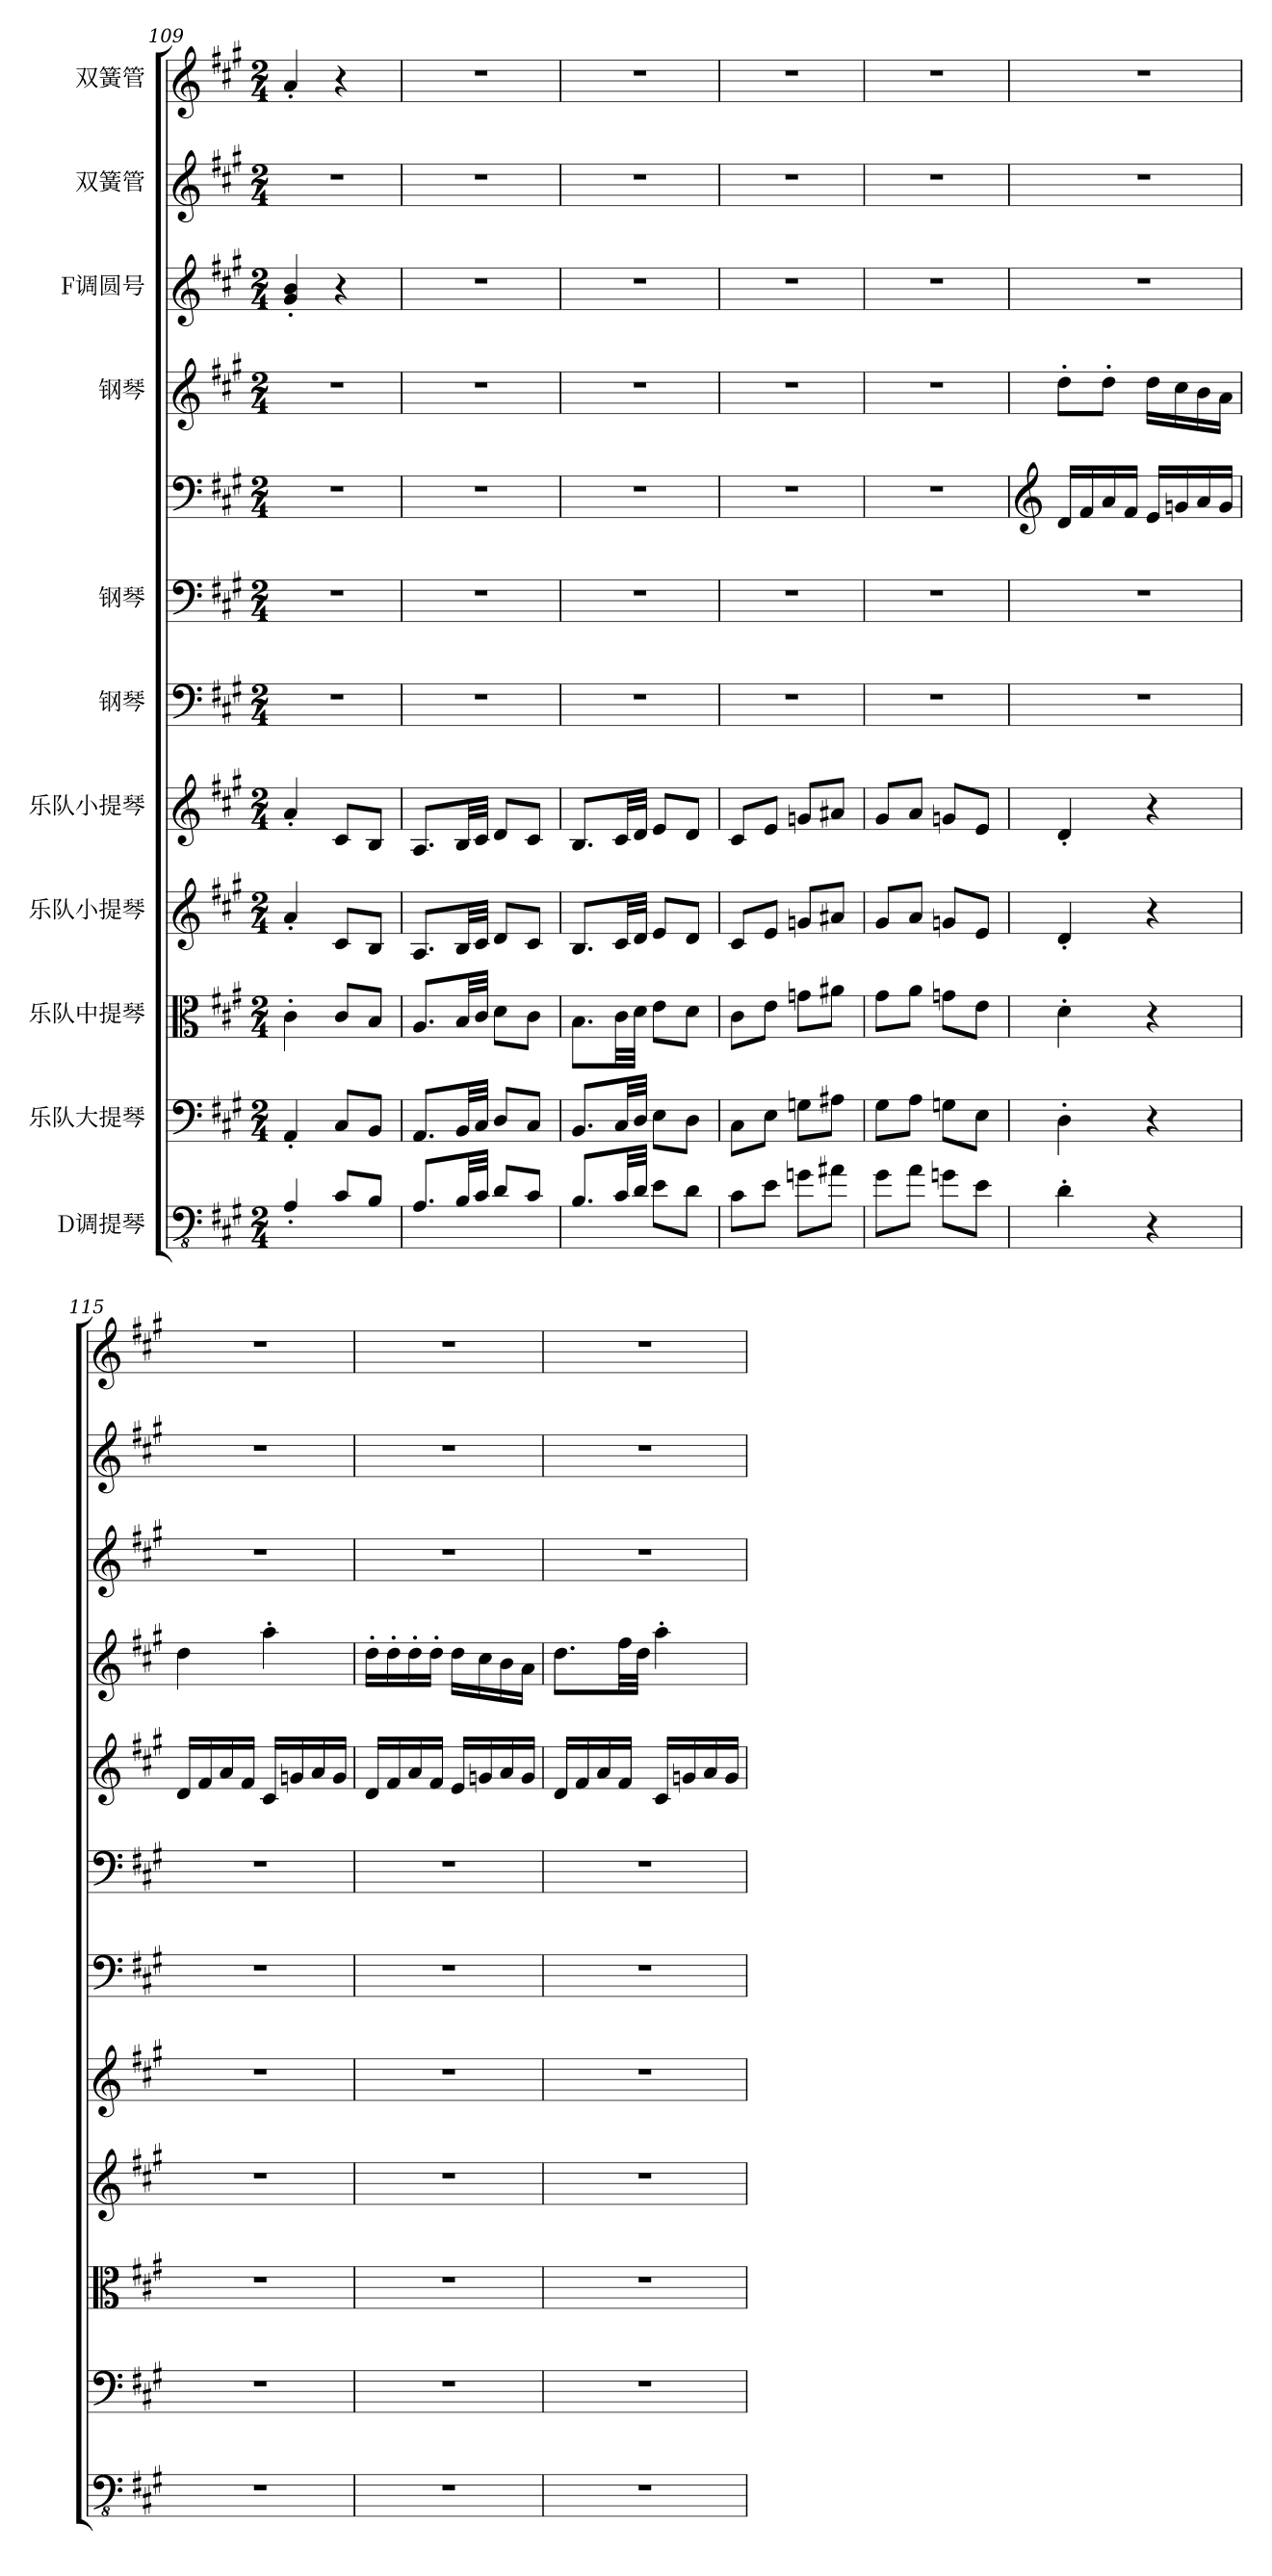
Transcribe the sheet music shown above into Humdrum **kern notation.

**kern	**kern	**kern	**kern	**kern	**kern	**kern	**kern	**kern	**kern	**kern	**kern
*part11	*part10	*part9	*part8	*part7	*part6	*part5	*part5	*part4	*part3	*part2	*part1
*staff12	*staff11	*staff10	*staff9	*staff8	*staff7	*staff6	*staff5	*staff4	*staff3	*staff2	*staff1
*I"D调提琴	*I"乐队大提琴	*I"乐队中提琴	*I"乐队小提琴	*I"乐队小提琴	*I"钢琴	*I"钢琴	*	*I"钢琴	*I"F调圆号	*I"双簧管	*I"双簧管
*clefFv4	*clefF4	*clefC3	*clefG2	*clefG2	*clefF4	*clefF4	*clefF4	*clefG2	*clefG2	*clefG2	*clefG2
*ITrd7c12	*	*	*	*	*	*	*	*	*ITrd4c7	*	*
*k[f#c#g#]	*k[f#c#g#]	*k[f#c#g#]	*k[f#c#g#]	*k[f#c#g#]	*k[f#c#g#]	*k[f#c#g#]	*k[f#c#g#]	*k[f#c#g#]	*k[f#c#]	*k[f#c#g#]	*k[f#c#g#]
*M2/4	*M2/4	*M2/4	*M2/4	*M2/4	*M2/4	*M2/4	*M2/4	*M2/4	*M2/4	*M2/4	*M2/4
*MM80	*MM80	*MM80	*MM80	*MM80	*MM80	*MM80	*MM80	*MM80	*MM80	*MM80	*MM80
=109	=109	=109	=109	=109	=109	=109	=109	=109	=109	=109	=109
4AAA'/	4AA'/	4c#'\	4a'/	4a'/	2r	2r	2r	2r	4c#/' 4e/'	2r	4a'/
8CC#/L	8C#/L	8c#/L	8c#/L	8c#/L	.	.	.	.	4r	.	4r
8BBB/J	8BB/J	8B/J	8B/J	8B/J	.	.	.	.	.	.	.
!!LO:PB:g=z
=110	=110	=110	=110	=110	=110	=110	=110	=110	=110	=110	=110
8.AAA/L	8.AA/L	8.A/L	8.A/L	8.A/L	2r	2r	2r	2r	2r	2r	2r
32BBB/LL	32BB/LL	32B/LL	32B/LL	32B/LL	.	.	.	.	.	.	.
32CC#/JJJ	32C#/JJJ	32c#/JJJ	32c#/JJJ	32c#/JJJ	.	.	.	.	.	.	.
8DD/L	8D/L	8d\L	8d/L	8d/L	.	.	.	.	.	.	.
8CC#/J	8C#/J	8c#\J	8c#/J	8c#/J	.	.	.	.	.	.	.
=111	=111	=111	=111	=111	=111	=111	=111	=111	=111	=111	=111
8.BBB/L	8.BB/L	8.B\L	8.B/L	8.B/L	2r	2r	2r	2r	2r	2r	2r
32CC#/LL	32C#/LL	32c#\LL	32c#/LL	32c#/LL	.	.	.	.	.	.	.
32DD/JJJ	32D/JJJ	32d\JJJ	32d/JJJ	32d/JJJ	.	.	.	.	.	.	.
8EE\L	8E\L	8e\L	8e/L	8e/L	.	.	.	.	.	.	.
8DD\J	8D\J	8d\J	8d/J	8d/J	.	.	.	.	.	.	.
=112	=112	=112	=112	=112	=112	=112	=112	=112	=112	=112	=112
8CC#\L	8C#\L	8c#\L	8c#/L	8c#/L	2r	2r	2r	2r	2r	2r	2r
8EE\J	8E\J	8e\J	8e/J	8e/J	.	.	.	.	.	.	.
8GGn\L	8Gn\L	8gn\L	8gn/L	8gn/L	.	.	.	.	.	.	.
8AA#X\J	8A#X\J	8a#X\J	8a#X/J	8a#X/J	.	.	.	.	.	.	.
=113	=113	=113	=113	=113	=113	=113	=113	=113	=113	=113	=113
*	*	*	*	*	*	*	*	*	*	*	*MM78
8GG#\L	8G#\L	8g#\L	8g#/L	8g#/L	2r	2r	2r	2r	2r	2r	2r
8AA\J	8A\J	8a\J	8a/J	8a/J	.	.	.	.	.	.	.
8GGn\L	8Gn\L	8gn\L	8gn/L	8gn/L	.	.	.	.	.	.	.
8EE\J	8E\J	8e\J	8e/J	8e/J	.	.	.	.	.	.	.
=114	=114	=114	=114	=114	=114	=114	=114	=114	=114	=114	=114
*	*	*	*	*	*	*	*clefG2	*	*	*	*
*	*	*	*	*	*	*	*	*	*	*	*MM84
4DD'\	4D'\	4d'\	4d'/	4d'/	2r	2r	16d/LL	8dd'\L	2r	2r	2r
.	.	.	.	.	.	.	16f#/	.	.	.	.
.	.	.	.	.	.	.	16a/	8dd'\J	.	.	.
.	.	.	.	.	.	.	16f#/JJ	.	.	.	.
4r	4r	4r	4r	4r	.	.	16e/LL	16dd\LL	.	.	.
.	.	.	.	.	.	.	16gn/	16cc#\	.	.	.
.	.	.	.	.	.	.	16a/	16b\	.	.	.
.	.	.	.	.	.	.	16g/JJ	16a\JJ	.	.	.
!!LO:PB:g=z
=115	=115	=115	=115	=115	=115	=115	=115	=115	=115	=115	=115
2r	2r	2r	2r	2r	2r	2r	16d/LL	4dd\	2r	2r	2r
.	.	.	.	.	.	.	16f#/	.	.	.	.
.	.	.	.	.	.	.	16a/	.	.	.	.
.	.	.	.	.	.	.	16f#/JJ	.	.	.	.
.	.	.	.	.	.	.	16c#/LL	4aa'\	.	.	.
.	.	.	.	.	.	.	16gn/	.	.	.	.
.	.	.	.	.	.	.	16a/	.	.	.	.
.	.	.	.	.	.	.	16g/JJ	.	.	.	.
=116	=116	=116	=116	=116	=116	=116	=116	=116	=116	=116	=116
2r	2r	2r	2r	2r	2r	2r	16d/LL	16dd'\LL	2r	2r	2r
.	.	.	.	.	.	.	16f#/	16dd'\	.	.	.
.	.	.	.	.	.	.	16a/	16dd'\	.	.	.
.	.	.	.	.	.	.	16f#/JJ	16dd'\JJ	.	.	.
.	.	.	.	.	.	.	16e/LL	16dd\LL	.	.	.
.	.	.	.	.	.	.	16gn/	16cc#\	.	.	.
.	.	.	.	.	.	.	16a/	16b\	.	.	.
.	.	.	.	.	.	.	16g/JJ	16a\JJ	.	.	.
=117	=117	=117	=117	=117	=117	=117	=117	=117	=117	=117	=117
2r	2r	2r	2r	2r	2r	2r	16d/LL	8.dd\L	2r	2r	2r
.	.	.	.	.	.	.	16f#/	.	.	.	.
.	.	.	.	.	.	.	16a/	.	.	.	.
.	.	.	.	.	.	.	16f#/JJ	32ff#\LL	.	.	.
.	.	.	.	.	.	.	.	32dd\JJJ	.	.	.
.	.	.	.	.	.	.	16c#/LL	4aa'\	.	.	.
.	.	.	.	.	.	.	16gn/	.	.	.	.
.	.	.	.	.	.	.	16a/	.	.	.	.
.	.	.	.	.	.	.	16g/JJ	.	.	.	.
=	=	=	=	=	=	=	=	=	=	=	=
*-	*-	*-	*-	*-	*-	*-	*-	*-	*-	*-	*-
